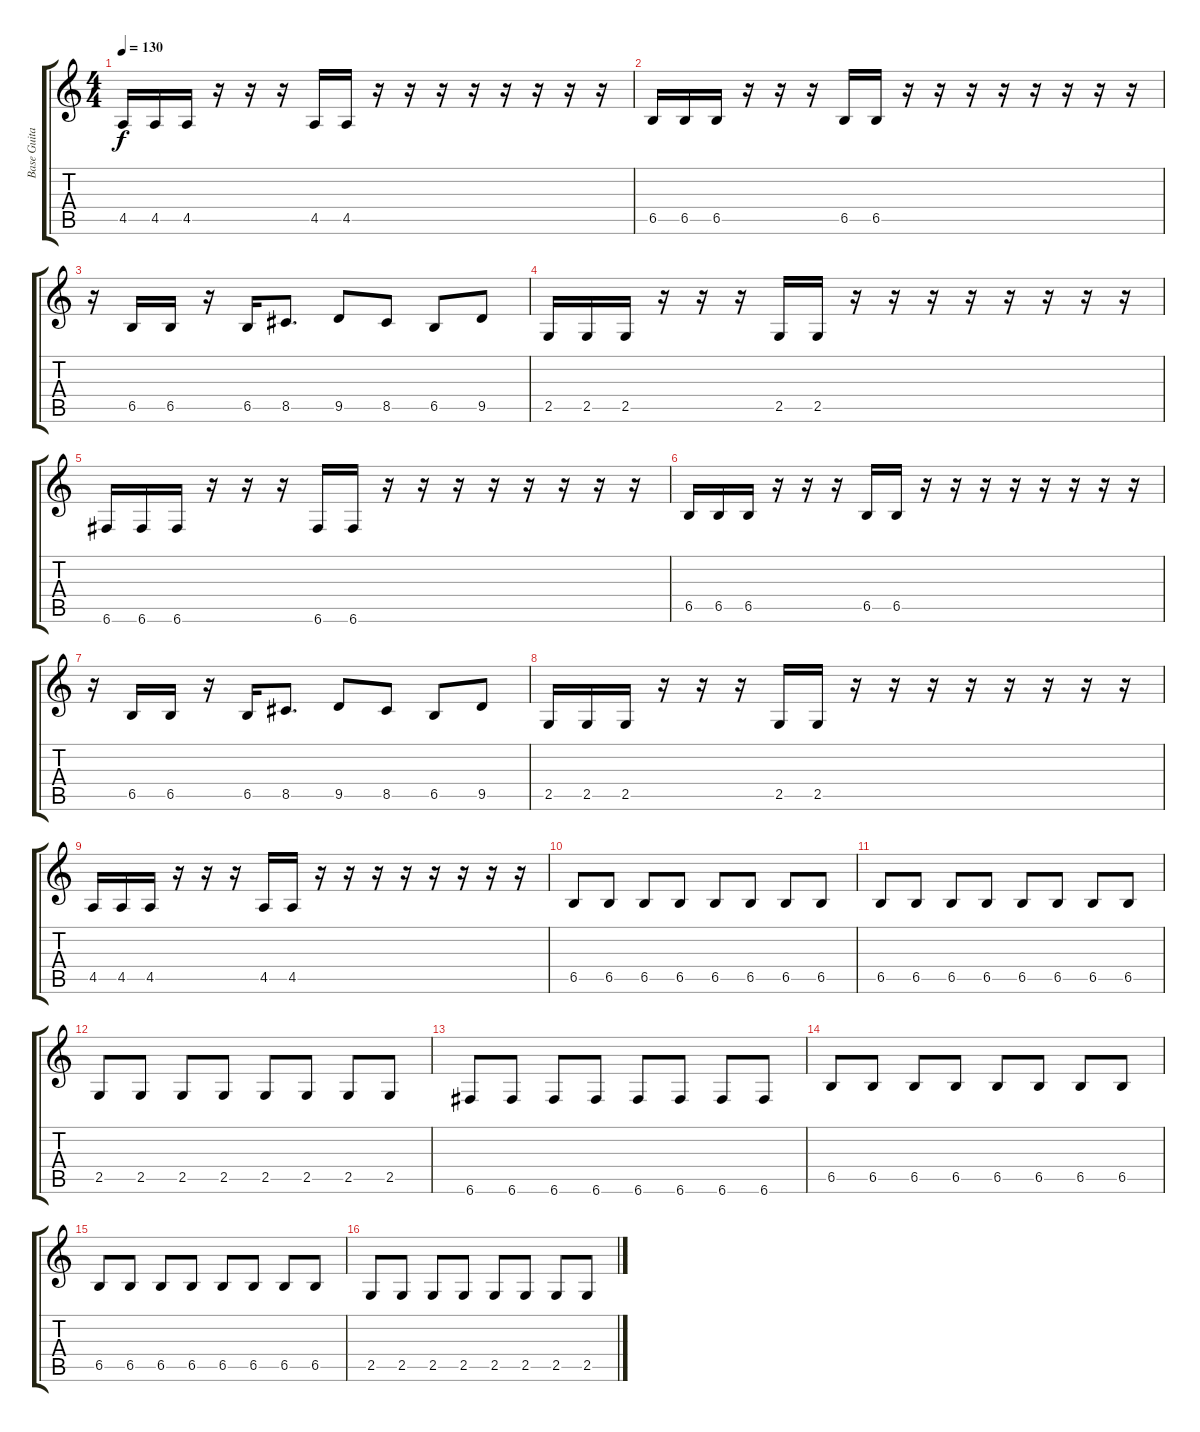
\track ("Base Guitar" "Base Guita") {instrument electricbassfinger}
\staff {score tabs}
\tuning (C4 G3 Eb3 Bb2 F2 C2) {hide}
\ts (4 4)
\tempo 130
\clef g2
\ks c
4.5.16{dy f} 4.5.16 4.5.16 r.16 r.16 r.16 4.5.16 4.5.16 r.16 r.16 r.16 r.16 r.16 r.16 r.16 r.16 |
6.5.16 6.5.16 6.5.16 r.16 r.16 r.16 6.5.16 6.5.16 r.16 r.16 r.16 r.16 r.16 r.16 r.16 r.16 |
r.16 6.5.16 6.5.16 r.16 6.5.16 8.5.8{d} 9.5.8 8.5.8 6.5.8 9.5.8 |
2.5.16 2.5.16 2.5.16 r.16 r.16 r.16 2.5.16 2.5.16 r.16 r.16 r.16 r.16 r.16 r.16 r.16 r.16 |
6.6.16 6.6.16 6.6.16 r.16 r.16 r.16 6.6.16 6.6.16 r.16 r.16 r.16 r.16 r.16 r.16 r.16 r.16 |
6.5.16 6.5.16 6.5.16 r.16 r.16 r.16 6.5.16 6.5.16 r.16 r.16 r.16 r.16 r.16 r.16 r.16 r.16 |
r.16 6.5.16 6.5.16 r.16 6.5.16 8.5.8{d} 9.5.8 8.5.8 6.5.8 9.5.8 |
2.5.16 2.5.16 2.5.16 r.16 r.16 r.16 2.5.16 2.5.16 r.16 r.16 r.16 r.16 r.16 r.16 r.16 r.16 |
4.5.16 4.5.16 4.5.16 r.16 r.16 r.16 4.5.16 4.5.16 r.16 r.16 r.16 r.16 r.16 r.16 r.16 r.16 |
6.5.8 6.5.8 6.5.8 6.5.8 6.5.8 6.5.8 6.5.8 6.5.8 |
6.5.8 6.5.8 6.5.8 6.5.8 6.5.8 6.5.8 6.5.8 6.5.8 |
2.5.8 2.5.8 2.5.8 2.5.8 2.5.8 2.5.8 2.5.8 2.5.8 |
6.6.8 6.6.8 6.6.8 6.6.8 6.6.8 6.6.8 6.6.8 6.6.8 |
6.5.8 6.5.8 6.5.8 6.5.8 6.5.8 6.5.8 6.5.8 6.5.8 |
6.5.8 6.5.8 6.5.8 6.5.8 6.5.8 6.5.8 6.5.8 6.5.8 |
2.5.8 2.5.8 2.5.8 2.5.8 2.5.8 2.5.8 2.5.8 2.5.8
